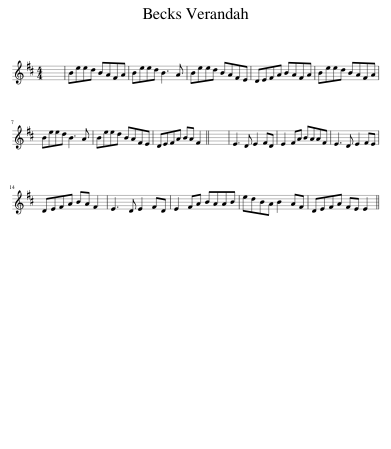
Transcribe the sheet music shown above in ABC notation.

X:1
L:1/8
M:4/4
I:linebreak $
K:D
V:1 treble
V:1
 x8 | Beed BAFA | Beed B3 A | Beed BAFE | DEFA BAFA | %5
 Beed BAFA |$ Beed B3 A | Beed BAFE | DEFA BA F2 || x8 | %10
 E3 D E2 FD | E2 FA BAAF | E3 D E2 FE |$ DEFA BA F2 | E3 D E2 FD | %15
 E2 FA BAAB | edBA B2 AF | DEFA FE E2 || %18
